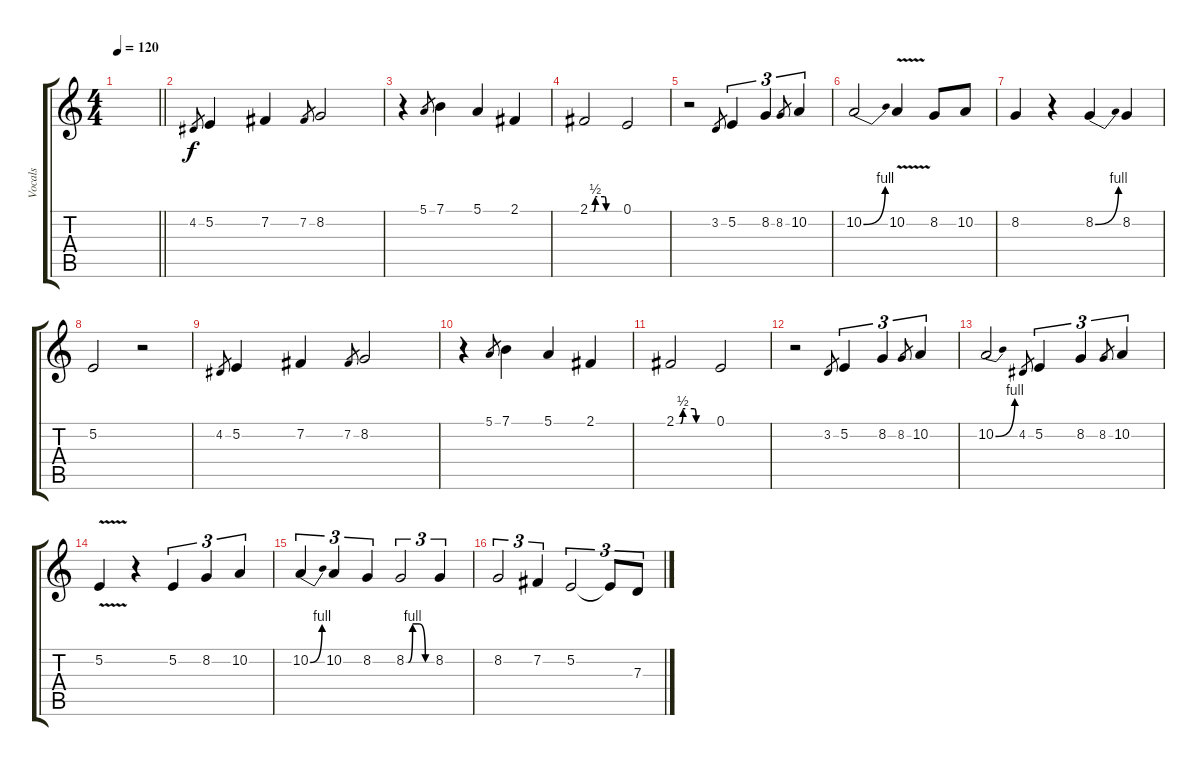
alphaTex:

\track ("Vocals " "Vocals ") {instrument lead2sawtooth}
\staff {score tabs}
\tuning (E4 B3 G3 D3 A2 E2) {hide}
\ts (4 4)
\tempo 120
\clef g2
\barLineRight lightlight
\ks c
|
\section ("" "")
4.2.8{gr} 5.2.4 7.2.4 7.2.8{gr} 8.2.2 |
r.4 5.1.8{gr} 7.1.4 5.1.4 2.1.4 |
2.1{be (custom 0 0 7 0 11 2 15 2 30 2 33 0 45 0 60 0)}.2 0.1.2 |
r.2 3.2.8{gr} 5.2.4{tu (3 2)} 8.2.4{tu (3 2)} 8.2.8{gr} 10.2.4{tu (3 2)} |
10.2{be (bend 0 0 60 4)}.2 10.2{v}.4 8.2.8 10.2.8 |
8.2.4 r.4 8.2{be (bend 0 0 60 4)}.4 8.2.4 |
5.2.2 r.2 |
4.2.8{gr} 5.2.4 7.2.4 7.2.8{gr} 8.2.2 |
r.4 5.1.8{gr} 7.1.4 5.1.4 2.1.4 |
2.1{be (custom 0 0 7 0 11 2 15 2 30 2 33 0 45 0 60 0)}.2 0.1.2 |
r.2 3.2.8{gr} 5.2.4{tu (3 2)} 8.2.4{tu (3 2)} 8.2.8{gr} 10.2.4{tu (3 2)} |
10.2{be (bend 0 0 60 4)}.2 4.2.8{gr} 5.2.4{tu (3 2)} 8.2.4{tu (3 2)} 8.2.8{gr} 10.2.4{tu (3 2)} |
5.2{v}.4 r.4 5.2.4{tu (3 2)} 8.2.4{tu (3 2)} 10.2.4{tu (3 2)} |
10.2{be (bend 0 0 60 4)}.4{tu (3 2)} 10.2.4{tu (3 2)} 8.2.4{tu (3 2)} 8.2{be (custom 0 0 5 0 15 4 30 4 45 0 60 0)}.2{tu (3 2)} 8.2.4{tu (3 2)} |
8.2.2{tu (3 2)} 7.2.4{tu (3 2)} 5.2.2{tu (3 2)} 5.2{t}.8{tu (3 2)} 7.3.8{tu (3 2)}
